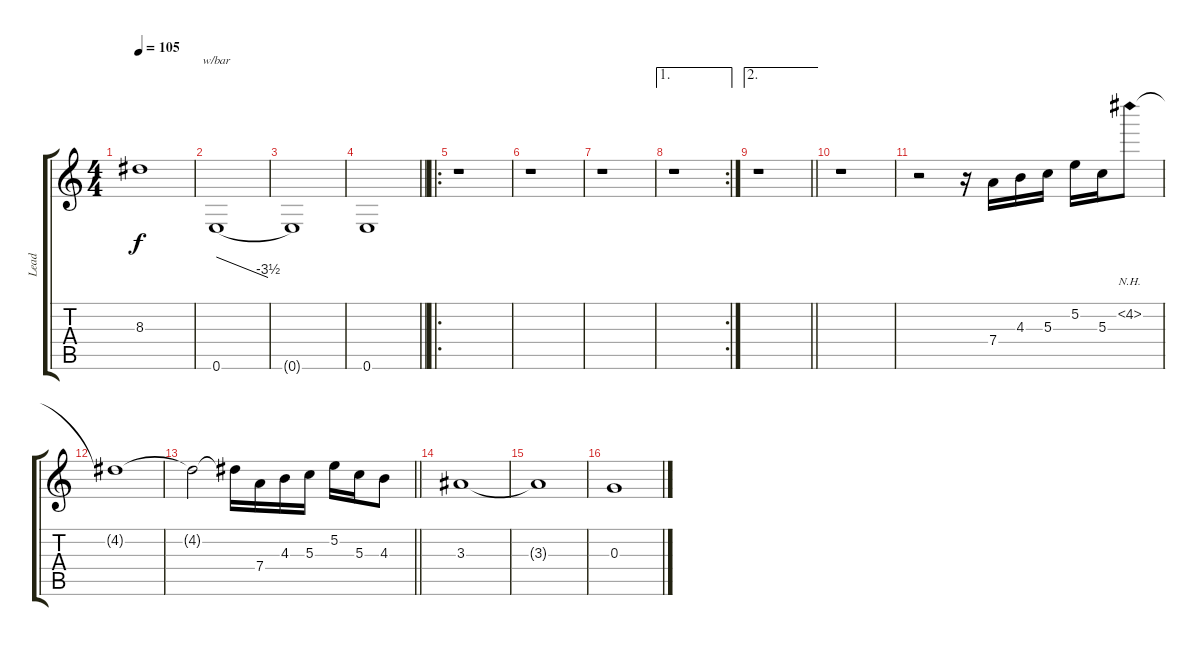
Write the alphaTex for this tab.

\track ("Lead" "Lead") {instrument distortionguitar}
\staff {score tabs}
\tuning (E4 B3 G3 D3 A2 E2) {hide}
\ts (4 4)
\tempo 105
\clef g2
\ks c
8.3{t}.1{dy f} |
0.6.1{tbe (dive default 0 0 60 -14)} |
0.6{t}.1 |
\barLineRight lightlight
0.6.1 |
\ro
r.1 |
r.1 |
r.1 |
\ae 1
\rc 2
r.1 |
\ae 2
\barLineRight lightlight
r.1 |
r.1 |
r.2 r.16 7.4.16 4.3.16 5.3.16 5.2.16 5.3.16 4.2{nh}.8 |
4.2{t}.1 |
\barLineRight lightlight
4.2{t}.2 4.2{t}.16 7.4.16 4.3.16 5.3.16 5.2.16 5.3.16 4.3.8 |
3.3.1 |
3.3{t}.1 |
0.3.1
